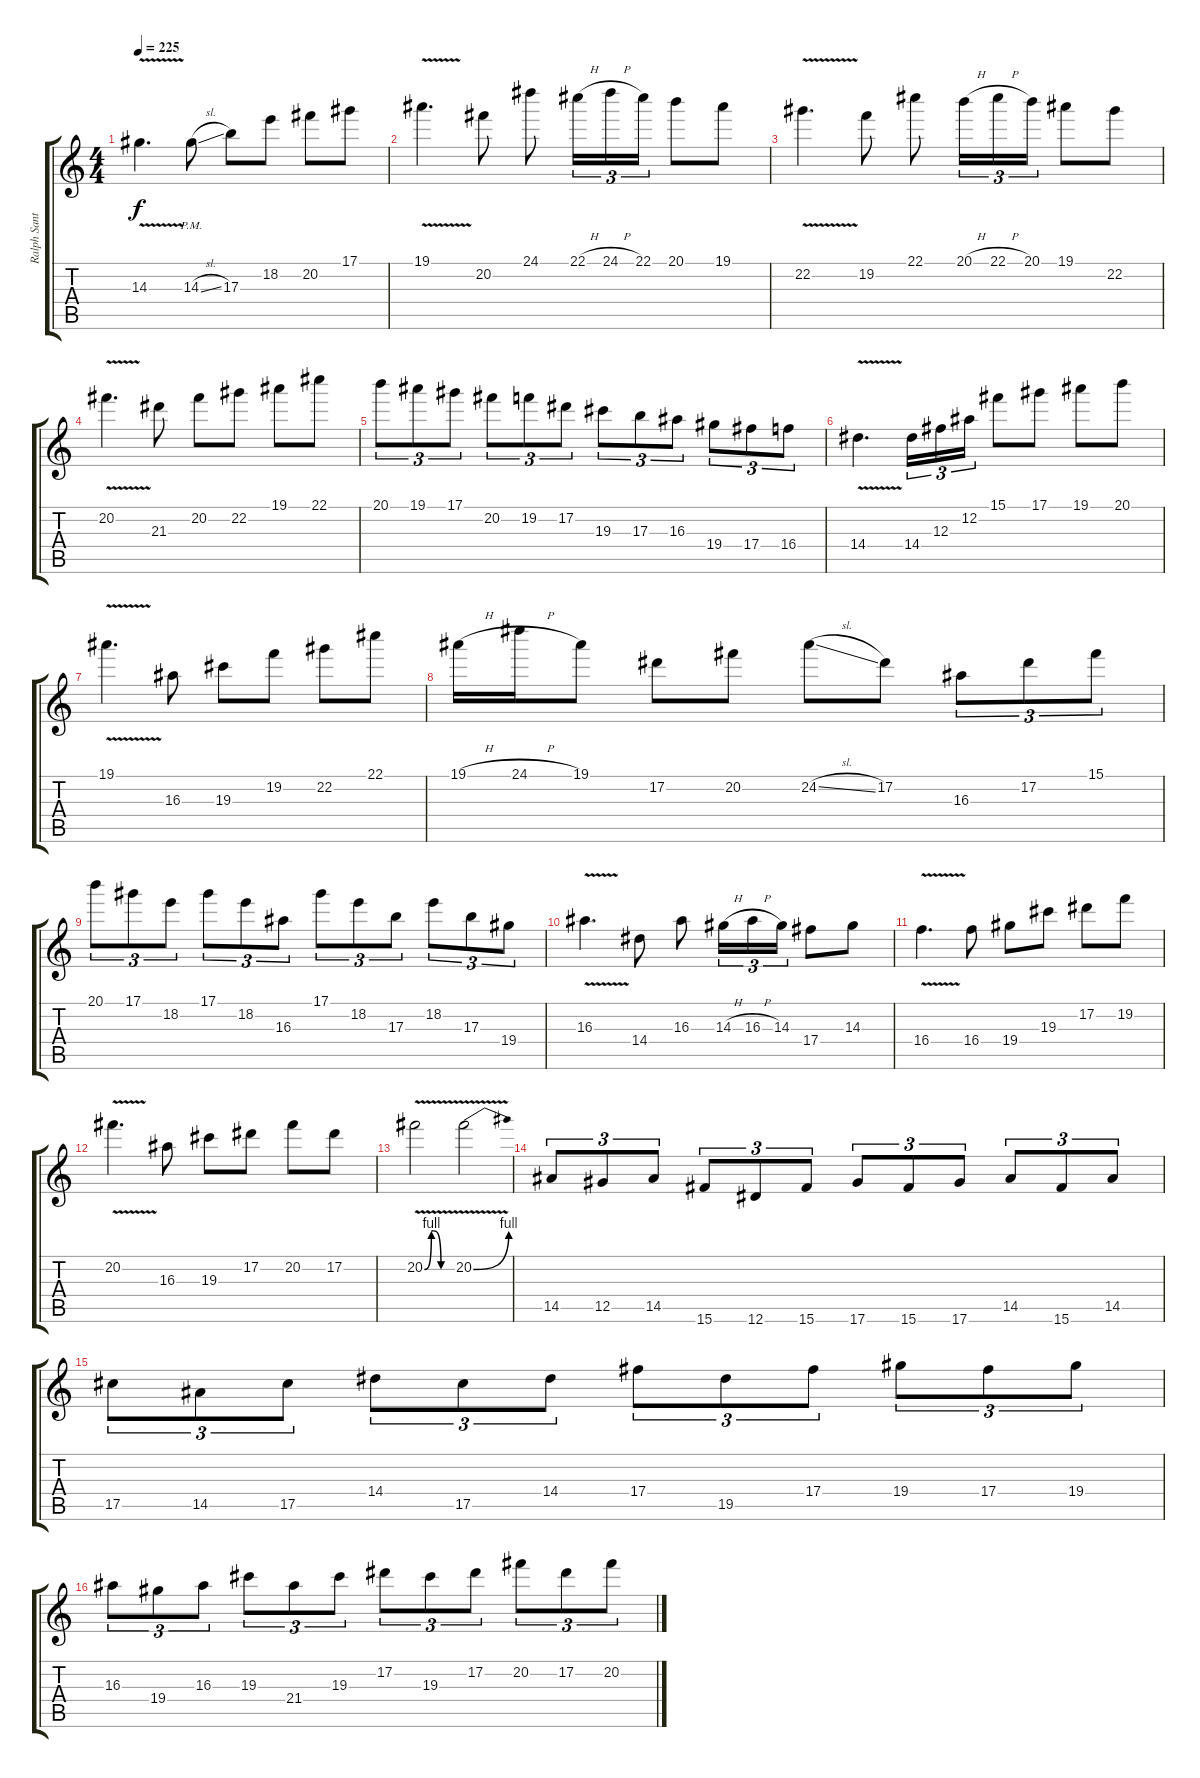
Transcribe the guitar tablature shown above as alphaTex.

\track ("Ralph Santolla" "Ralph Sant") {instrument distortionguitar}
\staff {score tabs}
\tuning (Eb4 Bb3 Gb3 Db3 Ab2 Eb2) {hide}
\ts (4 4)
\tempo 225
\clef g2
\ks c
14.3{v}.4{d dy f} 14.3{sl pm}.8 17.3.8 18.2.8 20.2.8 17.1.8 |
19.1{v}.4{d} 20.2.8 24.1.8 22.1{h}.16{tu (3 2)} 24.1{h}.16{tu (3 2)} 22.1.16{tu (3 2)} 20.1.8 19.1.8 |
22.2{v}.4{d} 19.2.8 22.1.8 20.1{h}.16{tu (3 2)} 22.1{h}.16{tu (3 2)} 20.1.16{tu (3 2)} 19.1.8 22.2.8 |
20.2{v}.4{d} 21.3.8 20.2.8 22.2.8 19.1.8 22.1.8 |
20.1.8{tu (3 2)} 19.1.8{tu (3 2)} 17.1.8{tu (3 2)} 20.2.8{tu (3 2)} 19.2.8{tu (3 2)} 17.2.8{tu (3 2)} 19.3.8{tu (3 2)} 17.3.8{tu (3 2)} 16.3.8{tu (3 2)} 19.4.8{tu (3 2)} 17.4.8{tu (3 2)} 16.4.8{tu (3 2)} |
14.4{v}.4{d} 14.4.16{tu (3 2)} 12.3.16{tu (3 2)} 12.2.16{tu (3 2)} 15.1.8 17.1.8 19.1.8 20.1.8 |
19.1{v}.4{d} 16.3.8 19.3.8 19.2.8 22.2.8 22.1.8 |
19.1{h}.16 24.1{h}.16 19.1.8 17.2.8 20.2.8 24.2{sl}.8 17.2.8 16.3.8{tu (3 2)} 17.2.8{tu (3 2)} 15.1.8{tu (3 2)} |
20.1.8{tu (3 2)} 17.1.8{tu (3 2)} 18.2.8{tu (3 2)} 17.1.8{tu (3 2)} 18.2.8{tu (3 2)} 16.3.8{tu (3 2)} 17.1.8{tu (3 2)} 18.2.8{tu (3 2)} 17.3.8{tu (3 2)} 18.2.8{tu (3 2)} 17.3.8{tu (3 2)} 19.4.8{tu (3 2)} |
16.3{v}.4{d} 14.4.8 16.3.8 14.3{h}.16{tu (3 2)} 16.3{h}.16{tu (3 2)} 14.3.16{tu (3 2)} 17.4.8 14.3.8 |
16.4{v}.4{d} 16.4.8 19.4.8 19.3.8 17.2.8 19.2.8 |
20.2{v}.4{d} 16.3.8 19.3.8 17.2.8 20.2.8 17.2.8 |
20.2{be (custom 0 0 15 4 20 4 36 0 60 0) v}.2 20.2{be (bend 0 0 60 4) v}.2 |
14.5.8{tu (3 2)} 12.5.8{tu (3 2)} 14.5.8{tu (3 2)} 15.6.8{tu (3 2)} 12.6.8{tu (3 2)} 15.6.8{tu (3 2)} 17.6.8{tu (3 2)} 15.6.8{tu (3 2)} 17.6.8{tu (3 2)} 14.5.8{tu (3 2)} 15.6.8{tu (3 2)} 14.5.8{tu (3 2)} |
17.5.8{tu (3 2)} 14.5.8{tu (3 2)} 17.5.8{tu (3 2)} 14.4.8{tu (3 2)} 17.5.8{tu (3 2)} 14.4.8{tu (3 2)} 17.4.8{tu (3 2)} 19.5.8{tu (3 2)} 17.4.8{tu (3 2)} 19.4.8{tu (3 2)} 17.4.8{tu (3 2)} 19.4.8{tu (3 2)} |
16.3.8{tu (3 2)} 19.4.8{tu (3 2)} 16.3.8{tu (3 2)} 19.3.8{tu (3 2)} 21.4.8{tu (3 2)} 19.3.8{tu (3 2)} 17.2.8{tu (3 2)} 19.3.8{tu (3 2)} 17.2.8{tu (3 2)} 20.2.8{tu (3 2)} 17.2.8{tu (3 2)} 20.2.8{tu (3 2)}
